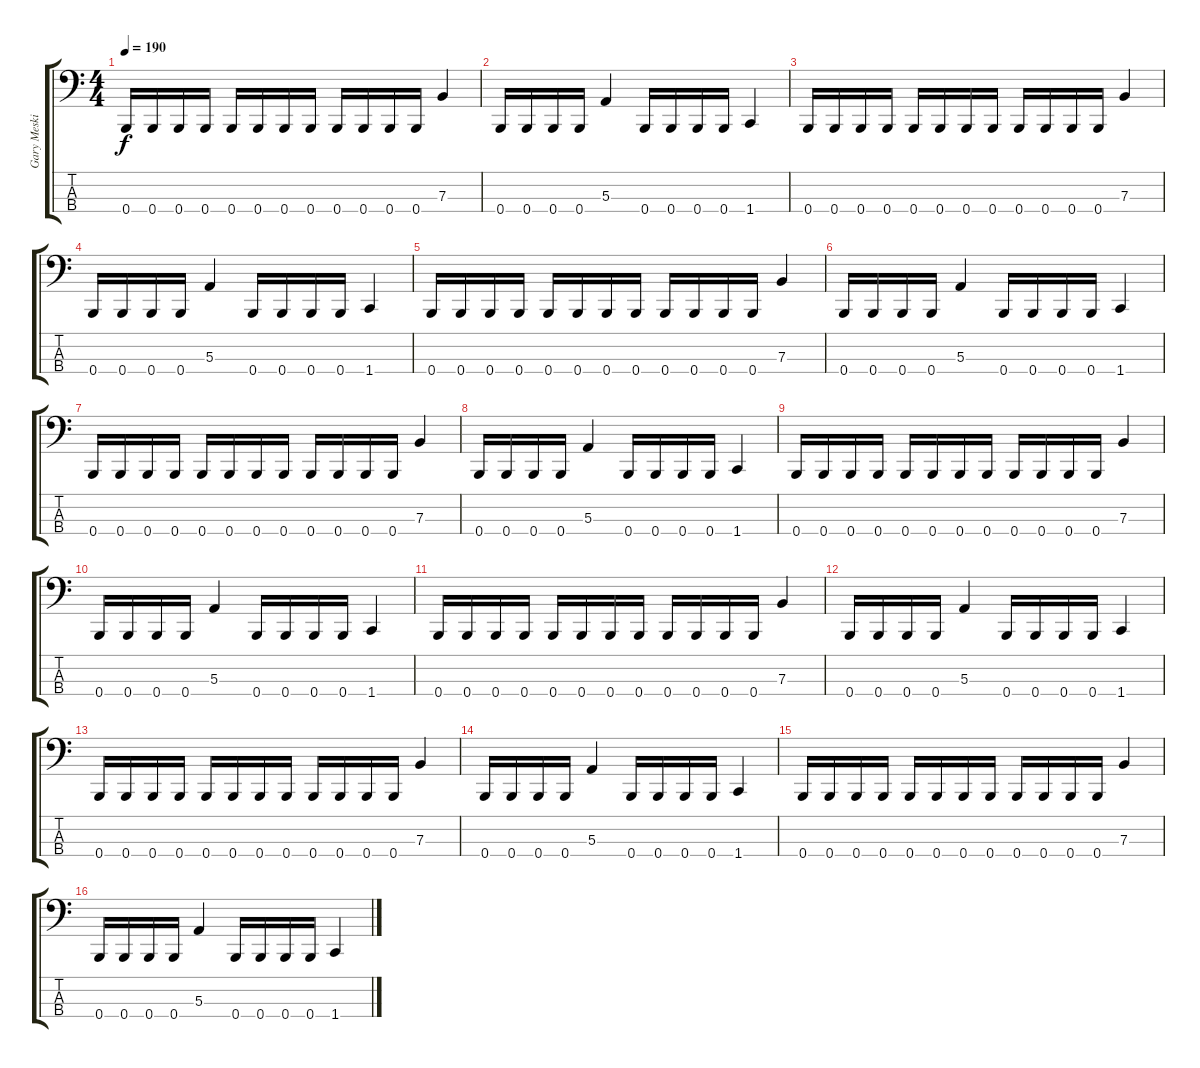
\track ("Gary Meskil (bas and vocal)" "Gary Meski") {instrument electricbasspick}
\staff {score tabs}
\tuning (D2 A1 E1 B0) {hide}
\ts (4 4)
\tempo 190
\clef f4
\ks c
0.4.16{dy f} 0.4.16 0.4.16 0.4.16 0.4.16 0.4.16 0.4.16 0.4.16 0.4.16 0.4.16 0.4.16 0.4.16 7.3.4 |
0.4.16 0.4.16 0.4.16 0.4.16 5.3.4 0.4.16 0.4.16 0.4.16 0.4.16 1.4.4 |
0.4.16 0.4.16 0.4.16 0.4.16 0.4.16 0.4.16 0.4.16 0.4.16 0.4.16 0.4.16 0.4.16 0.4.16 7.3.4 |
0.4.16 0.4.16 0.4.16 0.4.16 5.3.4 0.4.16 0.4.16 0.4.16 0.4.16 1.4.4 |
0.4.16 0.4.16 0.4.16 0.4.16 0.4.16 0.4.16 0.4.16 0.4.16 0.4.16 0.4.16 0.4.16 0.4.16 7.3.4 |
0.4.16 0.4.16 0.4.16 0.4.16 5.3.4 0.4.16 0.4.16 0.4.16 0.4.16 1.4.4 |
0.4.16 0.4.16 0.4.16 0.4.16 0.4.16 0.4.16 0.4.16 0.4.16 0.4.16 0.4.16 0.4.16 0.4.16 7.3.4 |
0.4.16 0.4.16 0.4.16 0.4.16 5.3.4 0.4.16 0.4.16 0.4.16 0.4.16 1.4.4 |
0.4.16 0.4.16 0.4.16 0.4.16 0.4.16 0.4.16 0.4.16 0.4.16 0.4.16 0.4.16 0.4.16 0.4.16 7.3.4 |
0.4.16 0.4.16 0.4.16 0.4.16 5.3.4 0.4.16 0.4.16 0.4.16 0.4.16 1.4.4 |
0.4.16 0.4.16 0.4.16 0.4.16 0.4.16 0.4.16 0.4.16 0.4.16 0.4.16 0.4.16 0.4.16 0.4.16 7.3.4 |
0.4.16 0.4.16 0.4.16 0.4.16 5.3.4 0.4.16 0.4.16 0.4.16 0.4.16 1.4.4 |
0.4.16 0.4.16 0.4.16 0.4.16 0.4.16 0.4.16 0.4.16 0.4.16 0.4.16 0.4.16 0.4.16 0.4.16 7.3.4 |
0.4.16 0.4.16 0.4.16 0.4.16 5.3.4 0.4.16 0.4.16 0.4.16 0.4.16 1.4.4 |
0.4.16 0.4.16 0.4.16 0.4.16 0.4.16 0.4.16 0.4.16 0.4.16 0.4.16 0.4.16 0.4.16 0.4.16 7.3.4 |
0.4.16 0.4.16 0.4.16 0.4.16 5.3.4 0.4.16 0.4.16 0.4.16 0.4.16 1.4.4
